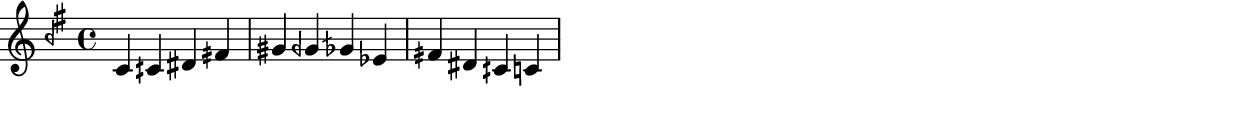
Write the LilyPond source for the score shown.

%% Generated by lilypond-book
%% Options: [exampleindent=10.16\mm,indent=0\mm,line-width=160\mm]
\include "lilypond-book-preamble.ly"


% ****************************************************************
% Start cut-&-pastable-section
% ****************************************************************

#(ly:set-option 'eps-box-padding 3.000000)



\paper {
  indent = 0\mm
  line-width = 160\mm
  % offset the left padding, also add 1mm as lilypond creates cropped
  % images with a little space on the right
  line-width = #(- line-width (* mm  3.000000) (* mm 1))
}

\layout {
  
}




% ****************************************************************
% ly snippet:
% ****************************************************************
\sourcefilename "snippets/makam-example.ly"
\sourcefileline 0
%% DO NOT EDIT this file manually; it was automatically
%% generated from the LilyPond Snippet Repository
%% (http://lsr.di.unimi.it).
%%
%% Make any changes in the LSR itself, or in
%% `Documentation/snippets/new/`, then run
%% `scripts/auxiliar/makelsr.pl`.
%%
%% This file is in the public domain.

\version "2.23.13"

\header {
%% Translation of GIT committish: 0cc270b871321ae5aa8622cea8d8262aafd16641
  texidocja = "
マカームはトルコ発祥の旋法で、1/9 音の微分音を使用します。ピッチの名前や@c
調号についての詳細は、初期化ファイル @samp{ly/makam.ly} を参照してください。
"
  doctitleja = "マカームの例"

%% Translation of GIT committish: 2f3474d9af596d677ed5b7ce720ae4d0954a6b51
  texidocit = "
Makam è un tipo di melodia proveniente dalla Turchia che usa alterazioni
microtonali di 1/9. Consultare il file di inizializzazione @samp{ly/makam.ly}
per vedere come sono definiti i nomi delle altezze e le alterazioni.
"
  doctitleit = "Esempio di makam"

%% Translation of GIT committish: a3fd5364fc4f247579da0ed2bfea887ab37285c6
  texidocfr = "
Le « makam » est une forme de mélodie turque qui utilise des altérations
d'un neuvième de ton.

Consultez le fichier d'initialisation @file{ly/makam.ly} pour plus de
détails sur les hauteurs et altérations utilisées (voir le chapitre
5.7.4 - Autres sources d'information du manuel d'initiation pour le
localiser).
"

  doctitlefr = "Exemple de musique « Makam »"

%% Translation of GIT committish: 00f0ca84dbb015617f8ce36dd13db59bbfef8f11
  texidoces = "
El «Makam» es un tipo de melodía de Turquía que
utiliza alteraciones microtonales de 1/9 de tono.  Consulte el
archivo de inicio @file{makam.ly} (véase el 'Manual de
aprendizaje @version{}, 4.6.3 Otras fuentes de información' para
averiguar la situación de este archivo) para ver detalles de los
nombres de las notas y las alteraciones.

"
  doctitlees = "Ejemplo de «Makam»"

%% Translation of GIT committish: 0a868be38a775ecb1ef935b079000cebbc64de40
  texidocde = "
Makam ist eine türkische Melodie, in der 1/9-Tonabstände
eingesetzt werden.  Sehen Sie sich die Initialisierungsdatei
@file{makam.ly} für weiter Information zu Tonhöhenbezeichnungen
und Alterationen an (siehe
Handbuch zum Lernen @version{}, 4.6.3 Weitere Information zu
Hinweisen, wo diese Datei gespeichert ist)."

  doctitlede = "Makam-Beispiel"

%% Translation of GIT committish: 8ffecf6be17c6ec2ff87cf31873121a8cce29b09
  texidocca = "
El «Makam» és un tipus de melodia de Turquia que utilitza
alteracions microtonals de 1/9 de to.  Consulteu el fitxer d'inici
@file{makam.ly} (vegeu el «Manual d'aprenentatge @version{},
4.6.3 Altres forms d'informació» per esbrinar la situació
d'aquest fitxer) per veure detalls dels noms de les notes i les
alteracions.

"
  doctitleca = "Exemple de «Makam»"

  lsrtags = "pitches, version-specific, world-music"

  texidoc = "
Makam is a type of melody from Turkey using 1/9th-tone microtonal
alterations.

Consult the initialization file @samp{ly/makam.ly} for details of
pitch names and alterations.
"

  doctitle = "Makam example"
} % begin verbatim


% Initialize makam settings
\include "makam.ly"

\relative c' {
  \set Staff.keyAlterations = #`((6 . ,(- KOMA)) (3 . ,BAKIYE))
  c4 cc db fk
  gbm4 gfc gfb efk
  fk4 db cc c
}



% ****************************************************************
% end ly snippet
% ****************************************************************
